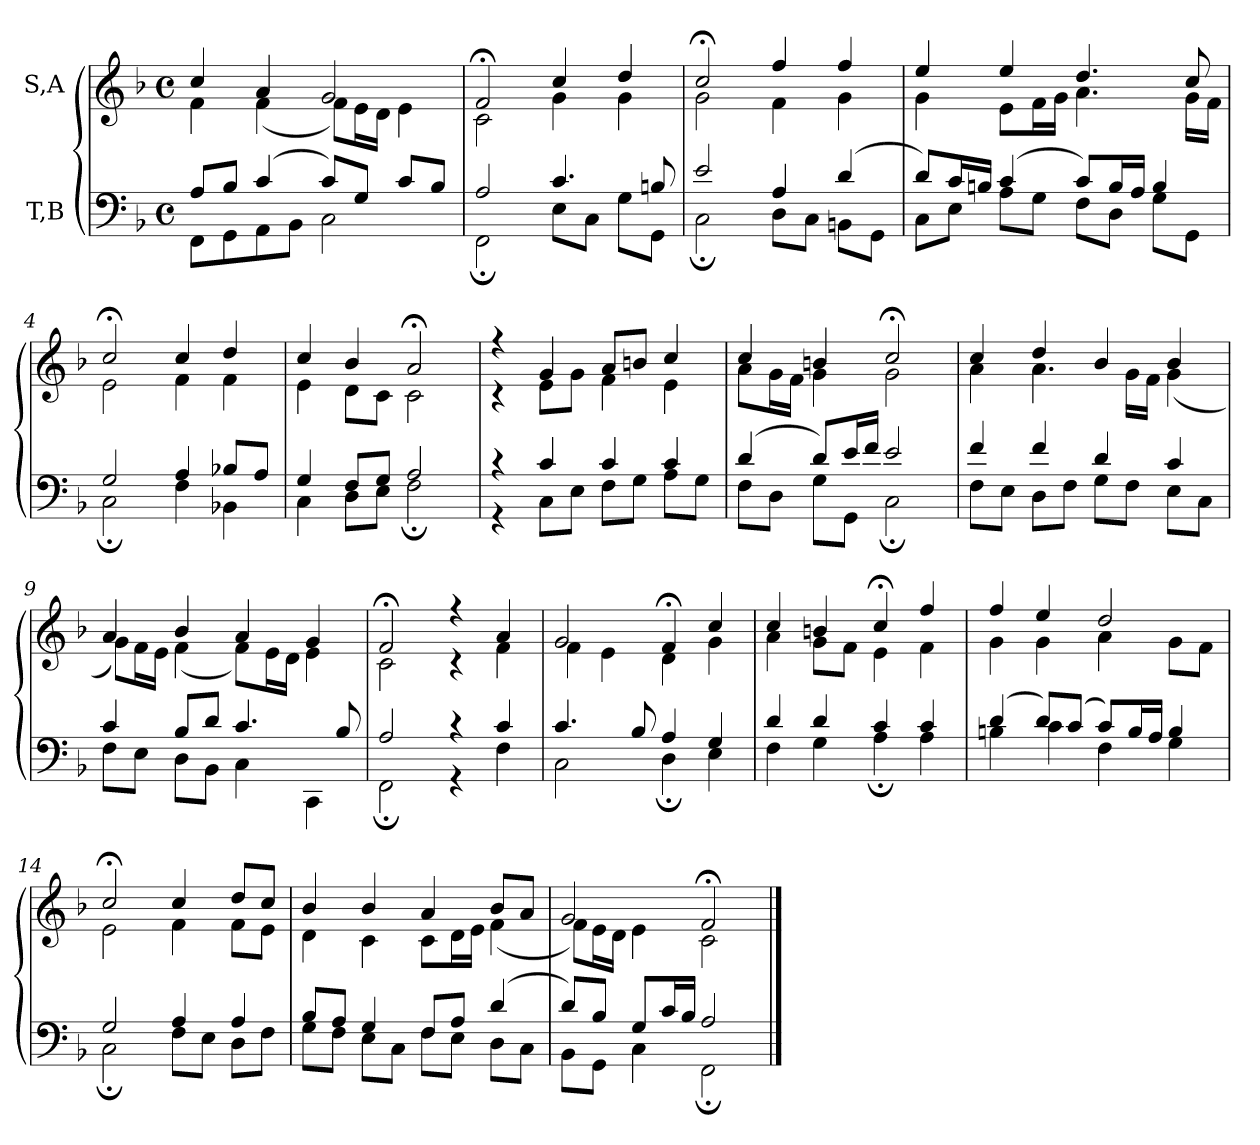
**kern	**kern
*part2	*part1
*staff2	*staff1
*I"T,B	*I"S,A
*clefF4	*clefG2
*k[b-]	*k[b-]
*M4/4	*M4/4
*met(c)	*met(c)
=	=
*^	*^
8AL	8FFL	4cc	4f
8B-J	8GG	.	.
(>4c	8AA	4a	(<4f
.	8BB-J	.	.
8cL)	2C	2g	8fL)
8GJ	.	.	16eL
.	.	.	16dJJ
8cL	.	.	4e
8B-J	.	.	.
=1	=1	=1	=1
2A	2FF;	2f;<	2c
4.c	8EL	4cc	4g
.	8CJ	.	.
.	8GL	4dd	4g
8Bn	8GGJ	.	.
=2	=2	=2	=2
2e	2C;	2cc;<	2g
4A	8DL	4ff	4f
.	8CJ	.	.
(>4d	8BBnL	4ff	4g
.	8GGJ	.	.
=3	=3	=3	=3
8dL)	8CL	4ee	4g
16cL	8EJ	.	.
16BnJJ	.	.	.
(>4c	8AL	4ee	8eL
.	8GJ	.	16fL
.	.	.	16gJJ
8cL)	8FL	4.dd	4.a
16BL	8DJ	.	.
16AJJ	.	.	.
4B	8GL	.	.
.	8GGJ	8cc	16gLL
.	.	.	16fJJ
=4	=4	=4	=4
2G	2C;	2cc;<	2e
4A	4F	4cc	4f
8B-XL	4BB-X	4dd	4f
8AJ	.	.	.
=5	=5	=5	=5
4G	4C	4cc	4e
8FL	8DL	4b-	8dL
8GJ	8EJ	.	8cJ
2A	2F;	2a;<	2c
=6	=6	=6	=6
4r	4r	4r	4r
4c	8CL	4g	8eL
.	8EJ	.	8gJ
4c	8FL	8aL	4f
.	8GJ	8bnJ	.
4c	8AL	4cc	4e
.	8GJ	.	.
=7	=7	=7	=7
(>4d	8FL	4cc	8aL
.	8DJ	.	16gL
.	.	.	16fJJ
8dL)	8GL	4bn	4g
16eL	8GGJ	.	.
16fJJ	.	.	.
2e	2C;	2cc;<	2g
=8	=8	=8	=8
4f	8FL	4cc	4a
.	8EJ	.	.
4f	8DL	4dd	4.a
.	8FJ	.	.
4d	8GL	4b-	.
.	8FJ	.	16gLL
.	.	.	16fJJ
4c	8EL	4b-	(<4g
.	8CJ	.	.
=9	=9	=9	=9
4c	8FL	4a	8gL)
.	8EJ	.	16fL
.	.	.	16eJJ
8B-L	8DL	4b-	(<4f
8dJ	8BB-J	.	.
4.c	4C	4a	8fL)
.	.	.	16eL
.	.	.	16dJJ
.	4CC	4g	4e
8B-	.	.	.
=10	=10	=10	=10
2A	2FF;	2f;<	2c
4r	4r	4r	4r
4c	4F	4a	4f
=11	=11	=11	=11
4.c	2C	2g	4f
.	.	.	4e
8B-	.	.	.
4A	4D;	4f;<	4d
4G	4E	4cc	4g
=12	=12	=12	=12
4d	4F	4cc	4a
4d	4G	4bn	8gL
.	.	.	8fJ
4c	4A;	4cc;<	4e
4c	4A	4ff	4f
=13	=13	=13	=13
(>4d	4Bn	4ff	4g
8dL)	4c	4ee	4g
(>8cJ	.	.	.
8cL)	4F	2dd	4a
16BL	.	.	.
16AJJ	.	.	.
4B	4G	.	8gL
.	.	.	8fJ
=14	=14	=14	=14
2G	2C;	2cc;<	2e
4A	8FL	4cc	4f
.	8EJ	.	.
4A	8DL	8ddL	8fL
.	8FJ	8ccJ	8eJ
=15	=15	=15	=15
8B-L	8GL	4b-	4d
8AJ	8FJ	.	.
4G	8EL	4b-	4c
.	8CJ	.	.
8FL	8FL	4a	8cL
8AJ	8EJ	.	16dL
.	.	.	16eJJ
(>4d	8DL	8b-L	(<4f
.	8CJ	8aJ	.
=16	=16	=16	=16
8dL)	8BB-L	2g	8fL)
8B-J	8GGJ	.	16eL
.	.	.	16dJJ
8GL	4C	.	4e
16cL	.	.	.
16B-JJ	.	.	.
2A	2FF;	2f;<	2c
*v	*v	*	*
*	*v	*v
==	==
*-	*-
